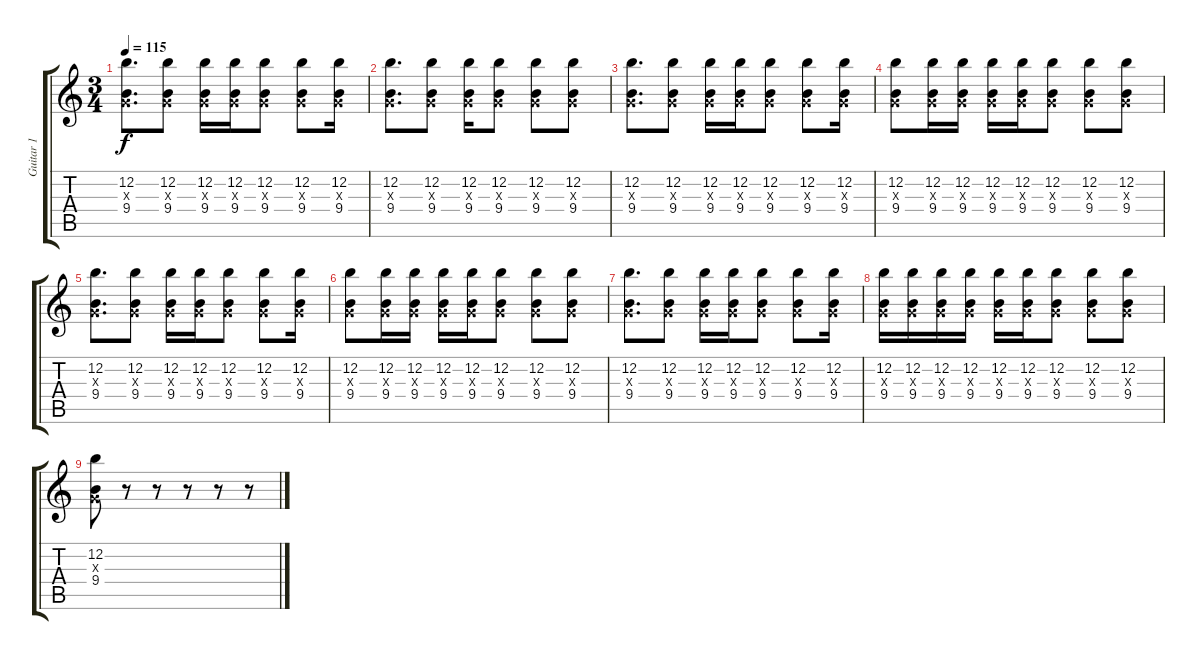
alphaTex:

\track ("Guitar 1" "Guitar 1") {instrument overdrivenguitar}
\staff {score tabs}
\tuning (E4 B3 G3 D3 A2 E2) {hide}
\ts (3 4)
\tempo 115
\clef g2
\ks c
(12.2 0.3{x} 9.4).8{d dy f} (12.2 0.3{x} 9.4).8 (12.2 0.3{x} 9.4).16 (12.2 0.3{x} 9.4).16 (12.2 0.3{x} 9.4).8 (12.2 0.3{x} 9.4).8 (12.2 0.3{x} 9.4).16 |
(12.2 0.3{x} 9.4).8{d} (12.2 0.3{x} 9.4).8 (12.2 0.3{x} 9.4).16 (12.2 0.3{x} 9.4).8 (12.2 0.3{x} 9.4).8 (12.2 0.3{x} 9.4).8 |
(12.2 0.3{x} 9.4).8{d} (12.2 0.3{x} 9.4).8 (12.2 0.3{x} 9.4).16 (12.2 0.3{x} 9.4).16 (12.2 0.3{x} 9.4).8 (12.2 0.3{x} 9.4).8 (12.2 0.3{x} 9.4).16 |
(12.2 0.3{x} 9.4).8 (12.2 0.3{x} 9.4).16 (12.2 0.3{x} 9.4).16 (12.2 0.3{x} 9.4).16 (12.2 0.3{x} 9.4).16 (12.2 0.3{x} 9.4).8 (12.2 0.3{x} 9.4).8 (12.2 0.3{x} 9.4).8 |
(12.2 0.3{x} 9.4).8{d} (12.2 0.3{x} 9.4).8 (12.2 0.3{x} 9.4).16 (12.2 0.3{x} 9.4).16 (12.2 0.3{x} 9.4).8 (12.2 0.3{x} 9.4).8 (12.2 0.3{x} 9.4).16 |
(12.2 0.3{x} 9.4).8 (12.2 0.3{x} 9.4).16 (12.2 0.3{x} 9.4).16 (12.2 0.3{x} 9.4).16 (12.2 0.3{x} 9.4).16 (12.2 0.3{x} 9.4).8 (12.2 0.3{x} 9.4).8 (12.2 0.3{x} 9.4).8 |
(12.2 0.3{x} 9.4).8{d} (12.2 0.3{x} 9.4).8 (12.2 0.3{x} 9.4).16 (12.2 0.3{x} 9.4).16 (12.2 0.3{x} 9.4).8 (12.2 0.3{x} 9.4).8 (12.2 0.3{x} 9.4).16 |
(12.2 0.3{x} 9.4).16 (12.2 0.3{x} 9.4).16 (12.2 0.3{x} 9.4).16 (12.2 0.3{x} 9.4).16 (12.2 0.3{x} 9.4).16 (12.2 0.3{x} 9.4).16 (12.2 0.3{x} 9.4).8 (12.2 0.3{x} 9.4).8 (12.2 0.3{x} 9.4).8 |
(12.2 0.3{x} 9.4).8 r.8 r.8 r.8 r.8 r.8
